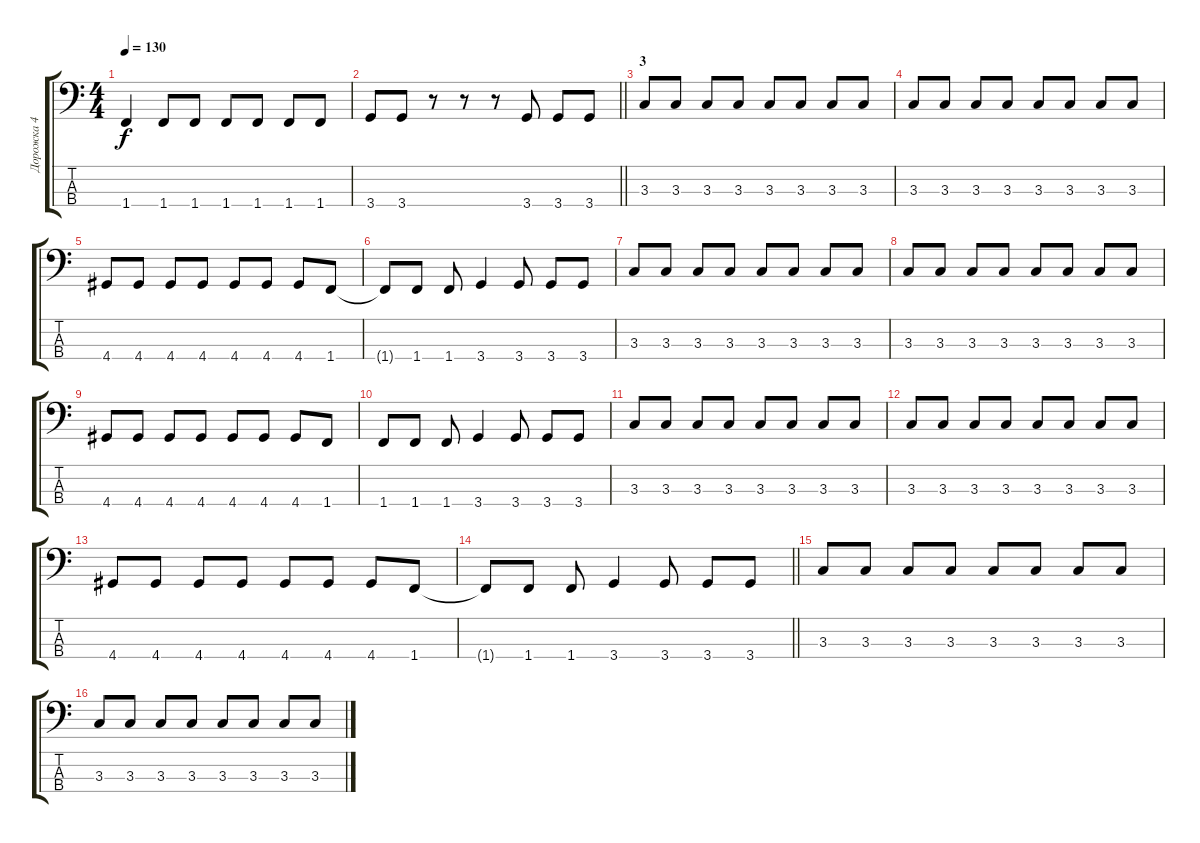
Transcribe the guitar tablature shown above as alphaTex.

\track ("Дорожка 4" "Дорожка 4") {instrument electricbassfinger}
\staff {score tabs}
\tuning (G2 D2 A1 E1) {hide}
\ts (4 4)
\tempo 130
\clef f4
\ks c
1.4.4{dy f} 1.4.8 1.4.8 1.4.8 1.4.8 1.4.8 1.4.8 |
\barLineRight lightlight
3.4.8 3.4.8 r.8 r.8 r.8 3.4.8 3.4.8 3.4.8 |
\section ("" "3")
3.3.8 3.3.8 3.3.8 3.3.8 3.3.8 3.3.8 3.3.8 3.3.8 |
3.3.8 3.3.8 3.3.8 3.3.8 3.3.8 3.3.8 3.3.8 3.3.8 |
4.4.8 4.4.8 4.4.8 4.4.8 4.4.8 4.4.8 4.4.8 1.4.8 |
1.4{t}.8 1.4.8 1.4.8 3.4.4 3.4.8 3.4.8 3.4.8 |
3.3.8 3.3.8 3.3.8 3.3.8 3.3.8 3.3.8 3.3.8 3.3.8 |
3.3.8 3.3.8 3.3.8 3.3.8 3.3.8 3.3.8 3.3.8 3.3.8 |
4.4.8 4.4.8 4.4.8 4.4.8 4.4.8 4.4.8 4.4.8 1.4.8 |
1.4.8 1.4.8 1.4.8 3.4.4 3.4.8 3.4.8 3.4.8 |
3.3.8 3.3.8 3.3.8 3.3.8 3.3.8 3.3.8 3.3.8 3.3.8 |
3.3.8 3.3.8 3.3.8 3.3.8 3.3.8 3.3.8 3.3.8 3.3.8 |
4.4.8 4.4.8 4.4.8 4.4.8 4.4.8 4.4.8 4.4.8 1.4.8 |
\barLineRight lightlight
1.4{t}.8 1.4.8 1.4.8 3.4.4 3.4.8 3.4.8 3.4.8 |
3.3.8 3.3.8 3.3.8 3.3.8 3.3.8 3.3.8 3.3.8 3.3.8 |
3.3.8 3.3.8 3.3.8 3.3.8 3.3.8 3.3.8 3.3.8 3.3.8
